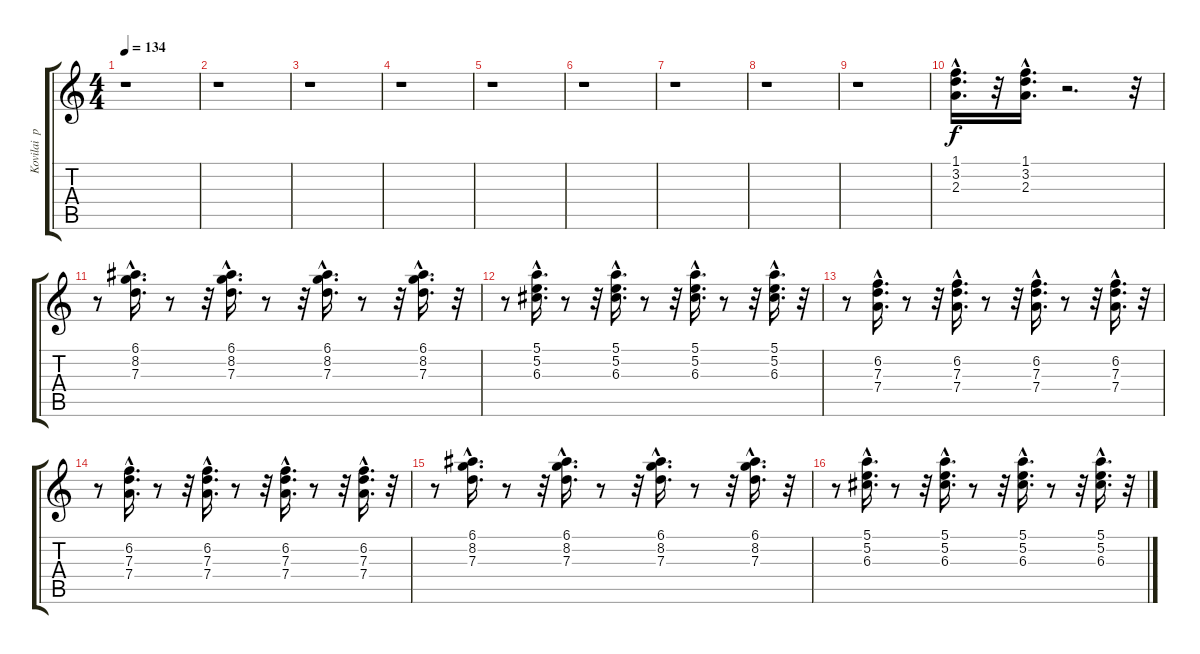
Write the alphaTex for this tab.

\track ("Kovilai  po tihonechky:" "Kovilai  p") {instrument acousticguitarsteel}
\staff {score tabs}
\tuning (E4 B3 G3 D3 A2 E2) {hide}
\ts (4 4)
\tempo 134
\clef g2
\ks c
r.1{dy f} |
r.1 |
r.1 |
r.1 |
r.1 |
r.1 |
r.1 |
r.1 |
r.1 |
(1.1{hac} 3.2{hac} 2.3{hac}).16{d} r.32 (1.1{hac} 3.2{hac} 2.3{hac}).16{d} r.2{d} r.32 |
r.8 (6.1{hac} 8.2{hac} 7.3{hac}).16{d} r.8 r.32 (6.1{hac} 8.2{hac} 7.3{hac}).16{d} r.8 r.32 (6.1{hac} 8.2{hac} 7.3{hac}).16{d} r.8 r.32 (6.1{hac} 8.2{hac} 7.3{hac}).16{d} r.32 |
r.8 (5.1{hac} 5.2{hac} 6.3{hac}).16{d} r.8 r.32 (5.1{hac} 5.2{hac} 6.3{hac}).16{d} r.8 r.32 (5.1{hac} 5.2{hac} 6.3{hac}).16{d} r.8 r.32 (5.1{hac} 5.2{hac} 6.3{hac}).16{d} r.32 |
r.8 (6.2{hac} 7.3{hac} 7.4{hac}).16{d} r.8 r.32 (6.2{hac} 7.3{hac} 7.4{hac}).16{d} r.8 r.32 (6.2{hac} 7.3{hac} 7.4{hac}).16{d} r.8 r.32 (6.2{hac} 7.3{hac} 7.4{hac}).16{d} r.32 |
r.8 (6.2{hac} 7.3{hac} 7.4{hac}).16{d} r.8 r.32 (6.2{hac} 7.3{hac} 7.4{hac}).16{d} r.8 r.32 (6.2{hac} 7.3{hac} 7.4{hac}).16{d} r.8 r.32 (6.2{hac} 7.3{hac} 7.4{hac}).16{d} r.32 |
r.8 (6.1{hac} 8.2{hac} 7.3{hac}).16{d} r.8 r.32 (6.1{hac} 8.2{hac} 7.3{hac}).16{d} r.8 r.32 (6.1{hac} 8.2{hac} 7.3{hac}).16{d} r.8 r.32 (6.1{hac} 8.2{hac} 7.3{hac}).16{d} r.32 |
r.8 (5.1{hac} 5.2{hac} 6.3{hac}).16{d} r.8 r.32 (5.1{hac} 5.2{hac} 6.3{hac}).16{d} r.8 r.32 (5.1{hac} 5.2{hac} 6.3{hac}).16{d} r.8 r.32 (5.1{hac} 5.2{hac} 6.3{hac}).16{d} r.32
